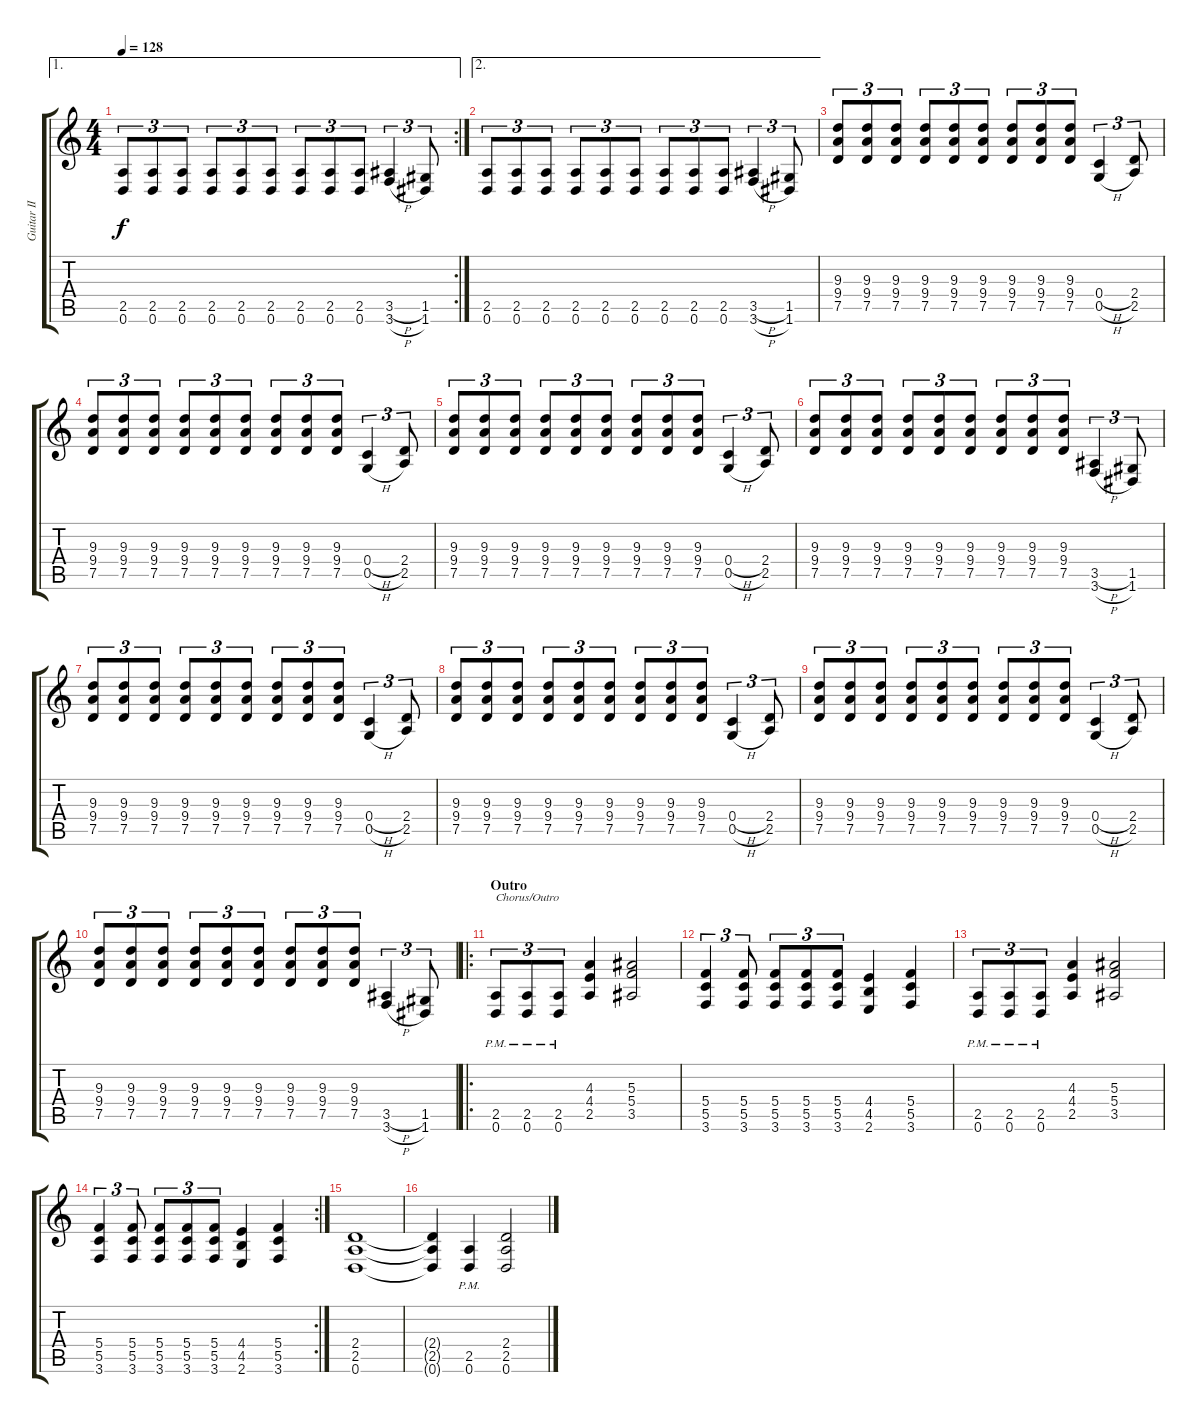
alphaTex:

\track ("Guitar II [Marco Tervonen]" "Guitar II ") {instrument distortionguitar}
\staff {score tabs}
\tuning (D4 A3 F3 C3 G2 D2) {hide}
\ae 1
\rc 2
\ts (4 4)
\tempo 128
\clef g2
\ks c
(2.5 0.6).8{tu (3 2) dy f} (2.5 0.6).8{tu (3 2)} (2.5 0.6).8{tu (3 2)} (2.5 0.6).8{tu (3 2)} (2.5 0.6).8{tu (3 2)} (2.5 0.6).8{tu (3 2)} (2.5 0.6).8{tu (3 2)} (2.5 0.6).8{tu (3 2)} (2.5 0.6).8{tu (3 2)} (3.5{h} 3.6{h}).4{tu (3 2)} (1.5 1.6).8{tu (3 2)} |
\ae 2
(2.5 0.6).8{tu (3 2)} (2.5 0.6).8{tu (3 2)} (2.5 0.6).8{tu (3 2)} (2.5 0.6).8{tu (3 2)} (2.5 0.6).8{tu (3 2)} (2.5 0.6).8{tu (3 2)} (2.5 0.6).8{tu (3 2)} (2.5 0.6).8{tu (3 2)} (2.5 0.6).8{tu (3 2)} (3.5{h} 3.6{h}).4{tu (3 2)} (1.5 1.6).8{tu (3 2)} |
(9.3 9.4 7.5).8{tu (3 2)} (9.3 9.4 7.5).8{tu (3 2)} (9.3 9.4 7.5).8{tu (3 2)} (9.3 9.4 7.5).8{tu (3 2)} (9.3 9.4 7.5).8{tu (3 2)} (9.3 9.4 7.5).8{tu (3 2)} (9.3 9.4 7.5).8{tu (3 2)} (9.3 9.4 7.5).8{tu (3 2)} (9.3 9.4 7.5).8{tu (3 2)} (0.4{h} 0.5{h}).4{tu (3 2)} (2.4 2.5).8{tu (3 2)} |
(9.3 9.4 7.5).8{tu (3 2)} (9.3 9.4 7.5).8{tu (3 2)} (9.3 9.4 7.5).8{tu (3 2)} (9.3 9.4 7.5).8{tu (3 2)} (9.3 9.4 7.5).8{tu (3 2)} (9.3 9.4 7.5).8{tu (3 2)} (9.3 9.4 7.5).8{tu (3 2)} (9.3 9.4 7.5).8{tu (3 2)} (9.3 9.4 7.5).8{tu (3 2)} (0.4{h} 0.5{h}).4{tu (3 2)} (2.4 2.5).8{tu (3 2)} |
(9.3 9.4 7.5).8{tu (3 2)} (9.3 9.4 7.5).8{tu (3 2)} (9.3 9.4 7.5).8{tu (3 2)} (9.3 9.4 7.5).8{tu (3 2)} (9.3 9.4 7.5).8{tu (3 2)} (9.3 9.4 7.5).8{tu (3 2)} (9.3 9.4 7.5).8{tu (3 2)} (9.3 9.4 7.5).8{tu (3 2)} (9.3 9.4 7.5).8{tu (3 2)} (0.4{h} 0.5{h}).4{tu (3 2)} (2.4 2.5).8{tu (3 2)} |
(9.3 9.4 7.5).8{tu (3 2)} (9.3 9.4 7.5).8{tu (3 2)} (9.3 9.4 7.5).8{tu (3 2)} (9.3 9.4 7.5).8{tu (3 2)} (9.3 9.4 7.5).8{tu (3 2)} (9.3 9.4 7.5).8{tu (3 2)} (9.3 9.4 7.5).8{tu (3 2)} (9.3 9.4 7.5).8{tu (3 2)} (9.3 9.4 7.5).8{tu (3 2)} (3.5{h} 3.6{h}).4{tu (3 2)} (1.5 1.6).8{tu (3 2)} |
(9.3 9.4 7.5).8{tu (3 2)} (9.3 9.4 7.5).8{tu (3 2)} (9.3 9.4 7.5).8{tu (3 2)} (9.3 9.4 7.5).8{tu (3 2)} (9.3 9.4 7.5).8{tu (3 2)} (9.3 9.4 7.5).8{tu (3 2)} (9.3 9.4 7.5).8{tu (3 2)} (9.3 9.4 7.5).8{tu (3 2)} (9.3 9.4 7.5).8{tu (3 2)} (0.4{h} 0.5{h}).4{tu (3 2)} (2.4 2.5).8{tu (3 2)} |
(9.3 9.4 7.5).8{tu (3 2)} (9.3 9.4 7.5).8{tu (3 2)} (9.3 9.4 7.5).8{tu (3 2)} (9.3 9.4 7.5).8{tu (3 2)} (9.3 9.4 7.5).8{tu (3 2)} (9.3 9.4 7.5).8{tu (3 2)} (9.3 9.4 7.5).8{tu (3 2)} (9.3 9.4 7.5).8{tu (3 2)} (9.3 9.4 7.5).8{tu (3 2)} (0.4{h} 0.5{h}).4{tu (3 2)} (2.4 2.5).8{tu (3 2)} |
(9.3 9.4 7.5).8{tu (3 2)} (9.3 9.4 7.5).8{tu (3 2)} (9.3 9.4 7.5).8{tu (3 2)} (9.3 9.4 7.5).8{tu (3 2)} (9.3 9.4 7.5).8{tu (3 2)} (9.3 9.4 7.5).8{tu (3 2)} (9.3 9.4 7.5).8{tu (3 2)} (9.3 9.4 7.5).8{tu (3 2)} (9.3 9.4 7.5).8{tu (3 2)} (0.4{h} 0.5{h}).4{tu (3 2)} (2.4 2.5).8{tu (3 2)} |
(9.3 9.4 7.5).8{tu (3 2)} (9.3 9.4 7.5).8{tu (3 2)} (9.3 9.4 7.5).8{tu (3 2)} (9.3 9.4 7.5).8{tu (3 2)} (9.3 9.4 7.5).8{tu (3 2)} (9.3 9.4 7.5).8{tu (3 2)} (9.3 9.4 7.5).8{tu (3 2)} (9.3 9.4 7.5).8{tu (3 2)} (9.3 9.4 7.5).8{tu (3 2)} (3.5{h} 3.6{h}).4{tu (3 2)} (1.5 1.6).8{tu (3 2)} |
\ro
\section ("" "Outro")
(2.5{pm} 0.6{pm}).8{tu (3 2) txt "Chorus/Outro"} (2.5{pm} 0.6{pm}).8{tu (3 2)} (2.5{pm} 0.6{pm}).8{tu (3 2)} (4.3 4.4 2.5).4 (5.3 5.4 3.5).2 |
(5.4 5.5 3.6).4{tu (3 2)} (5.4 5.5 3.6).8{tu (3 2)} (5.4 5.5 3.6).8{tu (3 2)} (5.4 5.5 3.6).8{tu (3 2)} (5.4 5.5 3.6).8{tu (3 2)} (4.4 4.5 2.6).4 (5.4 5.5 3.6).4 |
(2.5{pm} 0.6{pm}).8{tu (3 2)} (2.5{pm} 0.6{pm}).8{tu (3 2)} (2.5{pm} 0.6{pm}).8{tu (3 2)} (4.3 4.4 2.5).4 (5.3 5.4 3.5).2 |
\rc 2
(5.4 5.5 3.6).4{tu (3 2)} (5.4 5.5 3.6).8{tu (3 2)} (5.4 5.5 3.6).8{tu (3 2)} (5.4 5.5 3.6).8{tu (3 2)} (5.4 5.5 3.6).8{tu (3 2)} (4.4 4.5 2.6).4 (5.4 5.5 3.6).4 |
(2.4 2.5 0.6).1 |
(2.4{t} 2.5{t} 0.6{t}).4 (2.5{pm} 0.6{pm}).4 (2.4 2.5 0.6).2
